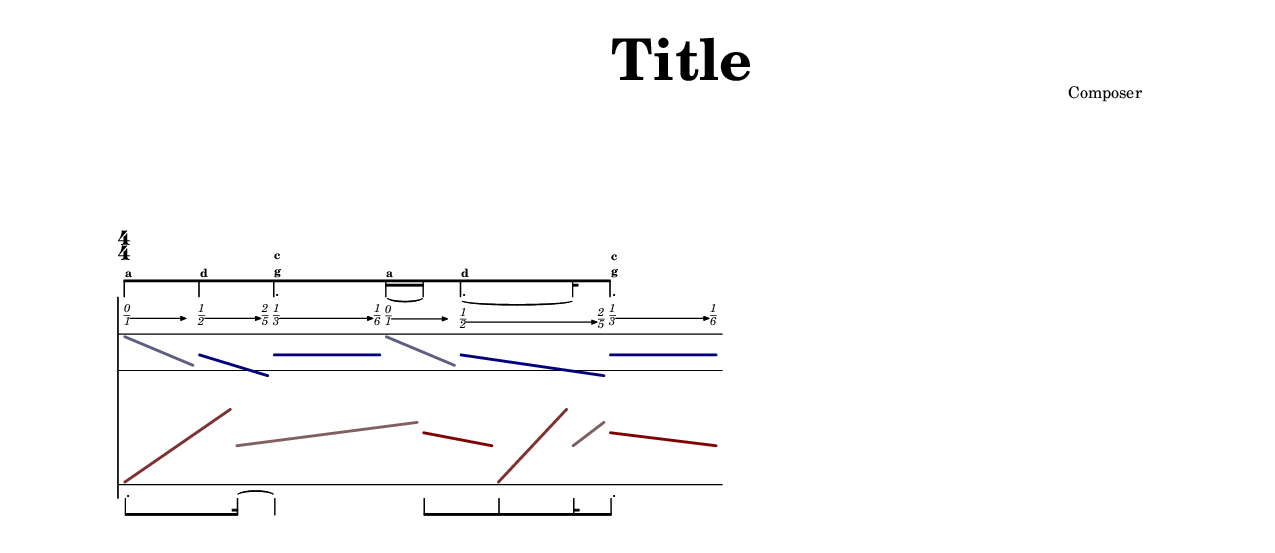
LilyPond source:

% 2015-11-22 02:56

\version "2.19.29"
\language "english"

#(ly:set-option 'relative-includes #t)

\include "stylesheet.ily"

\score {
    \new Score <<
        \new TimeSignatureContext {
            s1
        }
        \new StaffGroup <<
            \new StringBowingRhythmStaff {
                \context Voice = "Violin Bow Rhythm Voice" {
                    {
                        \time 4/4
                        \once \override NoteHead #'stencil = #point-stencil
                        \once \override TextSpanner.bound-details.left.padding = 0
                        \once \override TextSpanner.bound-details.left.text = \markup {
                            \fraction
                                0
                                1
                            }
                        \once \override TextSpanner.bound-details.right.arrow = ##t
                        \once \override TextSpanner.bound-details.right.padding = 1
                        \once \override TextSpanner.bound_details.left.Y = -10
                        \once \override TextSpanner.bound_details.right.Y = 10
                        \once \override TextSpanner.direction = #down
                        \once \override TextSpanner.staff-padding = 4
                        \once \override TextSpanner.style = #'line
                        \afterGrace
                        c'8 \startTextSpan [
                            ^ \markup {
                                \bold
                                    \column
                                        {
                                            a
                                        }
                                }
                        {
                            \once \override Beam #'stencil = ##f
                            \once \override Flag #'stencil = ##f
                            \once \override NoteHead #'stencil = #point-stencil
                            \once \override Stem #'stencil = ##f
                            c'16 \stopTextSpan
                        }
                        \once \override NoteHead #'stencil = #point-stencil
                        \once \override TextSpanner.bound-details.left.padding = 0
                        \once \override TextSpanner.bound-details.left.text = \markup {
                            \fraction
                                1
                                2
                            }
                        \once \override TextSpanner.bound-details.right.arrow = ##t
                        \once \override TextSpanner.bound-details.right.padding = 1
                        \once \override TextSpanner.bound-details.right.text = \markup {
                            \fraction
                                2
                                5
                            }
                        \once \override TextSpanner.bound_details.left.Y = -10
                        \once \override TextSpanner.bound_details.right.Y = 10
                        \once \override TextSpanner.direction = #down
                        \once \override TextSpanner.staff-padding = 4
                        \once \override TextSpanner.style = #'line
                        \afterGrace
                        c'8 \startTextSpan
                            ^ \markup {
                                \bold
                                    \column
                                        {
                                            d
                                        }
                                }
                        {
                            \once \override Beam #'stencil = ##f
                            \once \override Flag #'stencil = ##f
                            \once \override NoteHead #'stencil = #point-stencil
                            \once \override Stem #'stencil = ##f
                            c'16 \stopTextSpan
                        }
                        \once \override NoteHead #'stencil = #point-stencil
                        \once \override TextSpanner.bound-details.left.padding = 0
                        \once \override TextSpanner.bound-details.left.text = \markup {
                            \fraction
                                1
                                3
                            }
                        \once \override TextSpanner.bound-details.right.arrow = ##t
                        \once \override TextSpanner.bound-details.right.padding = 1
                        \once \override TextSpanner.bound-details.right.text = \markup {
                            \fraction
                                1
                                6
                            }
                        \once \override TextSpanner.bound_details.left.Y = -10
                        \once \override TextSpanner.bound_details.right.Y = 10
                        \once \override TextSpanner.direction = #down
                        \once \override TextSpanner.staff-padding = 4
                        \once \override TextSpanner.style = #'line
                        \afterGrace
                        c'8. \startTextSpan
                            ^ \markup {
                                \bold
                                    \column
                                        {
                                            c
                                            g
                                        }
                                }
                        {
                            \once \override Beam #'stencil = ##f
                            \once \override Flag #'stencil = ##f
                            \once \override NoteHead #'stencil = #point-stencil
                            \once \override Stem #'stencil = ##f
                            c'16 \stopTextSpan
                        }
                        \once \override NoteHead #'stencil = #point-stencil
                        \once \override TextSpanner.bound-details.left.padding = 0
                        \once \override TextSpanner.bound-details.left.text = \markup {
                            \fraction
                                0
                                1
                            }
                        \once \override TextSpanner.bound-details.right.arrow = ##t
                        \once \override TextSpanner.bound-details.right.padding = 1
                        \once \override TextSpanner.bound_details.left.Y = -10
                        \once \override TextSpanner.bound_details.right.Y = 10
                        \once \override TextSpanner.direction = #down
                        \once \override TextSpanner.staff-padding = 4
                        \once \override TextSpanner.style = #'line
                        c'16 \startTextSpan ~
                            ^ \markup {
                                \bold
                                    \column
                                        {
                                            a
                                        }
                                }
                        \once \override NoteHead #'stencil = #point-stencil
                        \afterGrace
                        c'16
                        {
                            \once \override Beam #'stencil = ##f
                            \once \override Flag #'stencil = ##f
                            \once \override NoteHead #'stencil = #point-stencil
                            \once \override Stem #'stencil = ##f
                            c'16 \stopTextSpan
                        }
                        \once \override NoteHead #'stencil = #point-stencil
                        \once \override TextSpanner.bound-details.left.padding = 0
                        \once \override TextSpanner.bound-details.left.text = \markup {
                            \fraction
                                1
                                2
                            }
                        \once \override TextSpanner.bound-details.right.arrow = ##t
                        \once \override TextSpanner.bound-details.right.padding = 1
                        \once \override TextSpanner.bound-details.right.text = \markup {
                            \fraction
                                2
                                5
                            }
                        \once \override TextSpanner.bound_details.left.Y = -10
                        \once \override TextSpanner.bound_details.right.Y = 10
                        \once \override TextSpanner.direction = #down
                        \once \override TextSpanner.staff-padding = 4
                        \once \override TextSpanner.style = #'line
                        c'8. \startTextSpan ~
                            ^ \markup {
                                \bold
                                    \column
                                        {
                                            d
                                        }
                                }
                        \once \override NoteHead #'stencil = #point-stencil
                        \afterGrace
                        c'16
                        {
                            \once \override Beam #'stencil = ##f
                            \once \override Flag #'stencil = ##f
                            \once \override NoteHead #'stencil = #point-stencil
                            \once \override Stem #'stencil = ##f
                            c'16 \stopTextSpan
                        }
                        \once \override NoteHead #'stencil = #point-stencil
                        \once \override TextSpanner.bound-details.left.padding = 0
                        \once \override TextSpanner.bound-details.left.text = \markup {
                            \fraction
                                1
                                3
                            }
                        \once \override TextSpanner.bound-details.right.arrow = ##t
                        \once \override TextSpanner.bound-details.right.padding = 1
                        \once \override TextSpanner.bound-details.right.text = \markup {
                            \fraction
                                1
                                6
                            }
                        \once \override TextSpanner.bound_details.left.Y = -10
                        \once \override TextSpanner.bound_details.right.Y = 10
                        \once \override TextSpanner.direction = #down
                        \once \override TextSpanner.staff-padding = 4
                        \once \override TextSpanner.style = #'line
                        \afterGrace
                        c'8. \startTextSpan ]
                            ^ \markup {
                                \bold
                                    \column
                                        {
                                            c
                                            g
                                        }
                                }
                        {
                            \once \override Beam #'stencil = ##f
                            \once \override Flag #'stencil = ##f
                            \once \override NoteHead #'stencil = #point-stencil
                            \once \override Stem #'stencil = ##f
                            c'16 \stopTextSpan
                        }
                    }
                }
            }
            \new StringSpaceStaff <<
                \new StringSpaceStaff <<
                    \context Voice = "Violin Bow Voice" {
                        {
                            \time 4/4
                            \once \override Glissando.color = #(rgb-color 0.3735294117647059 0.3735294117647059 0.4980392156862745)
                            \once \override NoteHead #'stencil = #point-stencil
                            \afterGrace
                            b'''''8 \glissando [
                            {
                                \once \override Beam #'stencil = ##f
                                \once \override Flag #'stencil = ##f
                                \once \override NoteHead #'stencil = #point-stencil
                                \once \override Stem #'stencil = ##f
                                e''''16
                            }
                            \once \override Glissando.color = #(rgb-color 0.0 0.0 0.4980392156862745)
                            \once \override NoteHead #'stencil = #point-stencil
                            \afterGrace
                            b''''8 \glissando
                            {
                                \once \override Beam #'stencil = ##f
                                \once \override Flag #'stencil = ##f
                                \once \override NoteHead #'stencil = #point-stencil
                                \once \override Stem #'stencil = ##f
                                a'''16
                            }
                            \once \override Glissando.color = #(rgb-color 0.0 0.0 0.4980392156862745)
                            \once \override NoteHead #'stencil = #point-stencil
                            \afterGrace
                            b''''8. \glissando
                            {
                                \once \override Beam #'stencil = ##f
                                \once \override Flag #'stencil = ##f
                                \once \override NoteHead #'stencil = #point-stencil
                                \once \override Stem #'stencil = ##f
                                b''''16
                            }
                            \once \override Glissando.color = #(rgb-color 0.3735294117647059 0.3735294117647059 0.4980392156862745)
                            \once \override NoteHead #'stencil = #point-stencil
                            b'''''16 \glissando ~
                            \once \override NoteColumn #'glissando-skip = ##t
                            \once \override NoteHead #'stencil = #point-stencil
                            \afterGrace
                            b'''''16
                            {
                                \once \override Beam #'stencil = ##f
                                \once \override Flag #'stencil = ##f
                                \once \override NoteHead #'stencil = #point-stencil
                                \once \override Stem #'stencil = ##f
                                e''''16
                            }
                            \once \override Glissando.color = #(rgb-color 0.0 0.0 0.4980392156862745)
                            \once \override NoteHead #'stencil = #point-stencil
                            b''''8. \glissando ~
                            \once \override NoteColumn #'glissando-skip = ##t
                            \once \override NoteHead #'stencil = #point-stencil
                            \afterGrace
                            b''''16
                            {
                                \once \override Beam #'stencil = ##f
                                \once \override Flag #'stencil = ##f
                                \once \override NoteHead #'stencil = #point-stencil
                                \once \override Stem #'stencil = ##f
                                a'''16
                            }
                            \once \override Glissando.color = #(rgb-color 0.0 0.0 0.4980392156862745)
                            \once \override NoteHead #'stencil = #point-stencil
                            \afterGrace
                            b''''8. \glissando ]
                            {
                                \once \override Beam #'stencil = ##f
                                \once \override Flag #'stencil = ##f
                                \once \override NoteHead #'stencil = #point-stencil
                                \once \override Stem #'stencil = ##f
                                b''''16
                            }
                        }
                    }
                    \new Voice {
                        {
                            \time 4/4
                            \once \override Glissando.color = #(rgb-color 0.4980392156862745 0.18676470588235294 0.18676470588235294)
                            \once \override NoteHead #'stencil = #point-stencil
                            \afterGrace
                            b,,,8. \glissando [
                            {
                                \once \override Beam #'stencil = ##f
                                \once \override Flag #'stencil = ##f
                                \once \override NoteHead #'stencil = #point-stencil
                                \once \override Stem #'stencil = ##f
                                b'16
                            }
                            \once \override Glissando.color = #(rgb-color 0.4980392156862745 0.3735294117647059 0.3735294117647059)
                            \once \override NoteHead #'stencil = #point-stencil
                            b,16 \glissando ~ ]
                            \once \override NoteColumn #'glissando-skip = ##t
                            \once \override NoteHead #'stencil = #point-stencil
                            \afterGrace
                            b,4
                            {
                                \once \override Beam #'stencil = ##f
                                \once \override Flag #'stencil = ##f
                                \once \override NoteHead #'stencil = #point-stencil
                                \once \override Stem #'stencil = ##f
                                d'16
                            }
                            \once \override Glissando.color = #(rgb-color 0.4980392156862745 0.0 0.0)
                            \once \override NoteHead #'stencil = #point-stencil
                            \afterGrace
                            g8 \glissando [
                            {
                                \once \override Beam #'stencil = ##f
                                \once \override Flag #'stencil = ##f
                                \once \override NoteHead #'stencil = #point-stencil
                                \once \override Stem #'stencil = ##f
                                b,16
                            }
                            \once \override Glissando.color = #(rgb-color 0.4980392156862745 0.18676470588235294 0.18676470588235294)
                            \once \override NoteHead #'stencil = #point-stencil
                            \afterGrace
                            b,,,8 \glissando
                            {
                                \once \override Beam #'stencil = ##f
                                \once \override Flag #'stencil = ##f
                                \once \override NoteHead #'stencil = #point-stencil
                                \once \override Stem #'stencil = ##f
                                b'16
                            }
                            \once \override Glissando.color = #(rgb-color 0.4980392156862745 0.3735294117647059 0.3735294117647059)
                            \once \override NoteHead #'stencil = #point-stencil
                            \afterGrace
                            b,16 \glissando
                            {
                                \once \override Beam #'stencil = ##f
                                \once \override Flag #'stencil = ##f
                                \once \override NoteHead #'stencil = #point-stencil
                                \once \override Stem #'stencil = ##f
                                d'16
                            }
                            \once \override Glissando.color = #(rgb-color 0.4980392156862745 0.0 0.0)
                            \once \override NoteHead #'stencil = #point-stencil
                            \afterGrace
                            g8. \glissando ]
                            {
                                \once \override Beam #'stencil = ##f
                                \once \override Flag #'stencil = ##f
                                \once \override NoteHead #'stencil = #point-stencil
                                \once \override Stem #'stencil = ##f
                                b,16
                            }
                        }
                    }
                >>
            >>
            \new StringFingeringRhythmStaff {
                \context Voice = "Violin Fingering Rhythm Voice" {
                    {
                        \time 4/4
                        \once \override NoteHead #'stencil = #point-stencil
                        c'8. [
                        \once \override NoteHead #'stencil = #point-stencil
                        c'16 ~ ]
                        \once \override NoteHead #'stencil = #point-stencil
                        c'4
                        \once \override NoteHead #'stencil = #point-stencil
                        c'8 [
                        \once \override NoteHead #'stencil = #point-stencil
                        c'8
                        \once \override NoteHead #'stencil = #point-stencil
                        c'16
                        \once \override NoteHead #'stencil = #point-stencil
                        c'8. ]
                    }
                }
            }
        >>
    >>
}